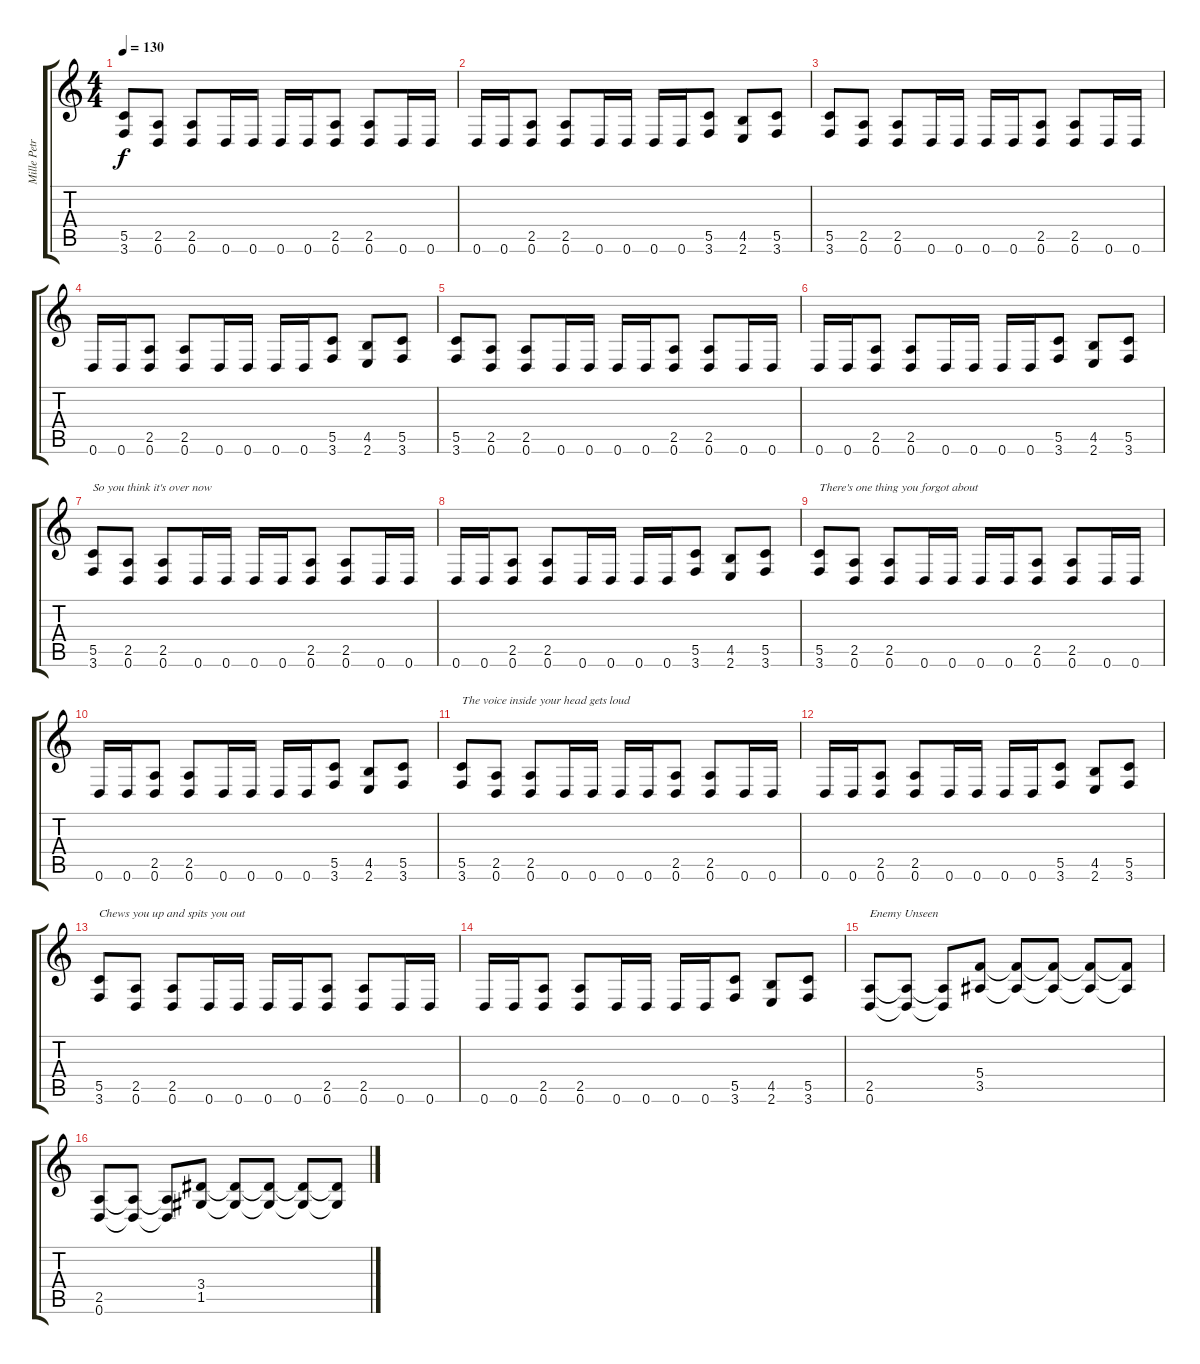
\track ("Mille Petrozza" "Mille Petr") {instrument distortionguitar}
\staff {score tabs}
\tuning (D4 A3 F3 C3 G2 D2) {hide}
\ts (4 4)
\tempo 130
\clef g2
\ks c
(5.5 3.6).8{dy f} (2.5 0.6).8 (2.5 0.6).8 0.6.16 0.6.16 0.6.16 0.6.16 (2.5 0.6).8 (2.5 0.6).8 0.6.16 0.6.16 |
0.6.16 0.6.16 (2.5 0.6).8 (2.5 0.6).8 0.6.16 0.6.16 0.6.16 0.6.16 (5.5 3.6).8 (4.5 2.6).8 (5.5 3.6).8 |
(5.5 3.6).8 (2.5 0.6).8 (2.5 0.6).8 0.6.16 0.6.16 0.6.16 0.6.16 (2.5 0.6).8 (2.5 0.6).8 0.6.16 0.6.16 |
0.6.16 0.6.16 (2.5 0.6).8 (2.5 0.6).8 0.6.16 0.6.16 0.6.16 0.6.16 (5.5 3.6).8 (4.5 2.6).8 (5.5 3.6).8 |
(5.5 3.6).8 (2.5 0.6).8 (2.5 0.6).8 0.6.16 0.6.16 0.6.16 0.6.16 (2.5 0.6).8 (2.5 0.6).8 0.6.16 0.6.16 |
0.6.16 0.6.16 (2.5 0.6).8 (2.5 0.6).8 0.6.16 0.6.16 0.6.16 0.6.16 (5.5 3.6).8 (4.5 2.6).8 (5.5 3.6).8 |
(5.5 3.6).8{txt "So you think it's over now"} (2.5 0.6).8 (2.5 0.6).8 0.6.16 0.6.16 0.6.16 0.6.16 (2.5 0.6).8 (2.5 0.6).8 0.6.16 0.6.16 |
0.6.16 0.6.16 (2.5 0.6).8 (2.5 0.6).8 0.6.16 0.6.16 0.6.16 0.6.16 (5.5 3.6).8 (4.5 2.6).8 (5.5 3.6).8 |
(5.5 3.6).8{txt "There's one thing you forgot about"} (2.5 0.6).8 (2.5 0.6).8 0.6.16 0.6.16 0.6.16 0.6.16 (2.5 0.6).8 (2.5 0.6).8 0.6.16 0.6.16 |
0.6.16 0.6.16 (2.5 0.6).8 (2.5 0.6).8 0.6.16 0.6.16 0.6.16 0.6.16 (5.5 3.6).8 (4.5 2.6).8 (5.5 3.6).8 |
(5.5 3.6).8{txt "The voice inside your head gets loud"} (2.5 0.6).8 (2.5 0.6).8 0.6.16 0.6.16 0.6.16 0.6.16 (2.5 0.6).8 (2.5 0.6).8 0.6.16 0.6.16 |
0.6.16 0.6.16 (2.5 0.6).8 (2.5 0.6).8 0.6.16 0.6.16 0.6.16 0.6.16 (5.5 3.6).8 (4.5 2.6).8 (5.5 3.6).8 |
(5.5 3.6).8{txt "Chews you up and spits you out"} (2.5 0.6).8 (2.5 0.6).8 0.6.16 0.6.16 0.6.16 0.6.16 (2.5 0.6).8 (2.5 0.6).8 0.6.16 0.6.16 |
0.6.16 0.6.16 (2.5 0.6).8 (2.5 0.6).8 0.6.16 0.6.16 0.6.16 0.6.16 (5.5 3.6).8 (4.5 2.6).8 (5.5 3.6).8 |
(2.5 0.6).8{txt "Enemy Unseen"} (2.5{t} 0.6{t}).8 (2.5{t} 0.6{t}).8 (5.4 3.5).8 (5.4{t} 3.5{t}).8 (5.4{t} 3.5{t}).8 (5.4{t} 3.5{t}).8 (5.4{t} 3.5{t}).8 |
(2.5 0.6).8 (2.5{t} 0.6{t}).8 (2.5{t} 0.6{t}).8 (3.4 1.5).8 (3.4{t} 1.5{t}).8 (3.4{t} 1.5{t}).8 (3.4{t} 1.5{t}).8 (3.4{t} 1.5{t}).8
